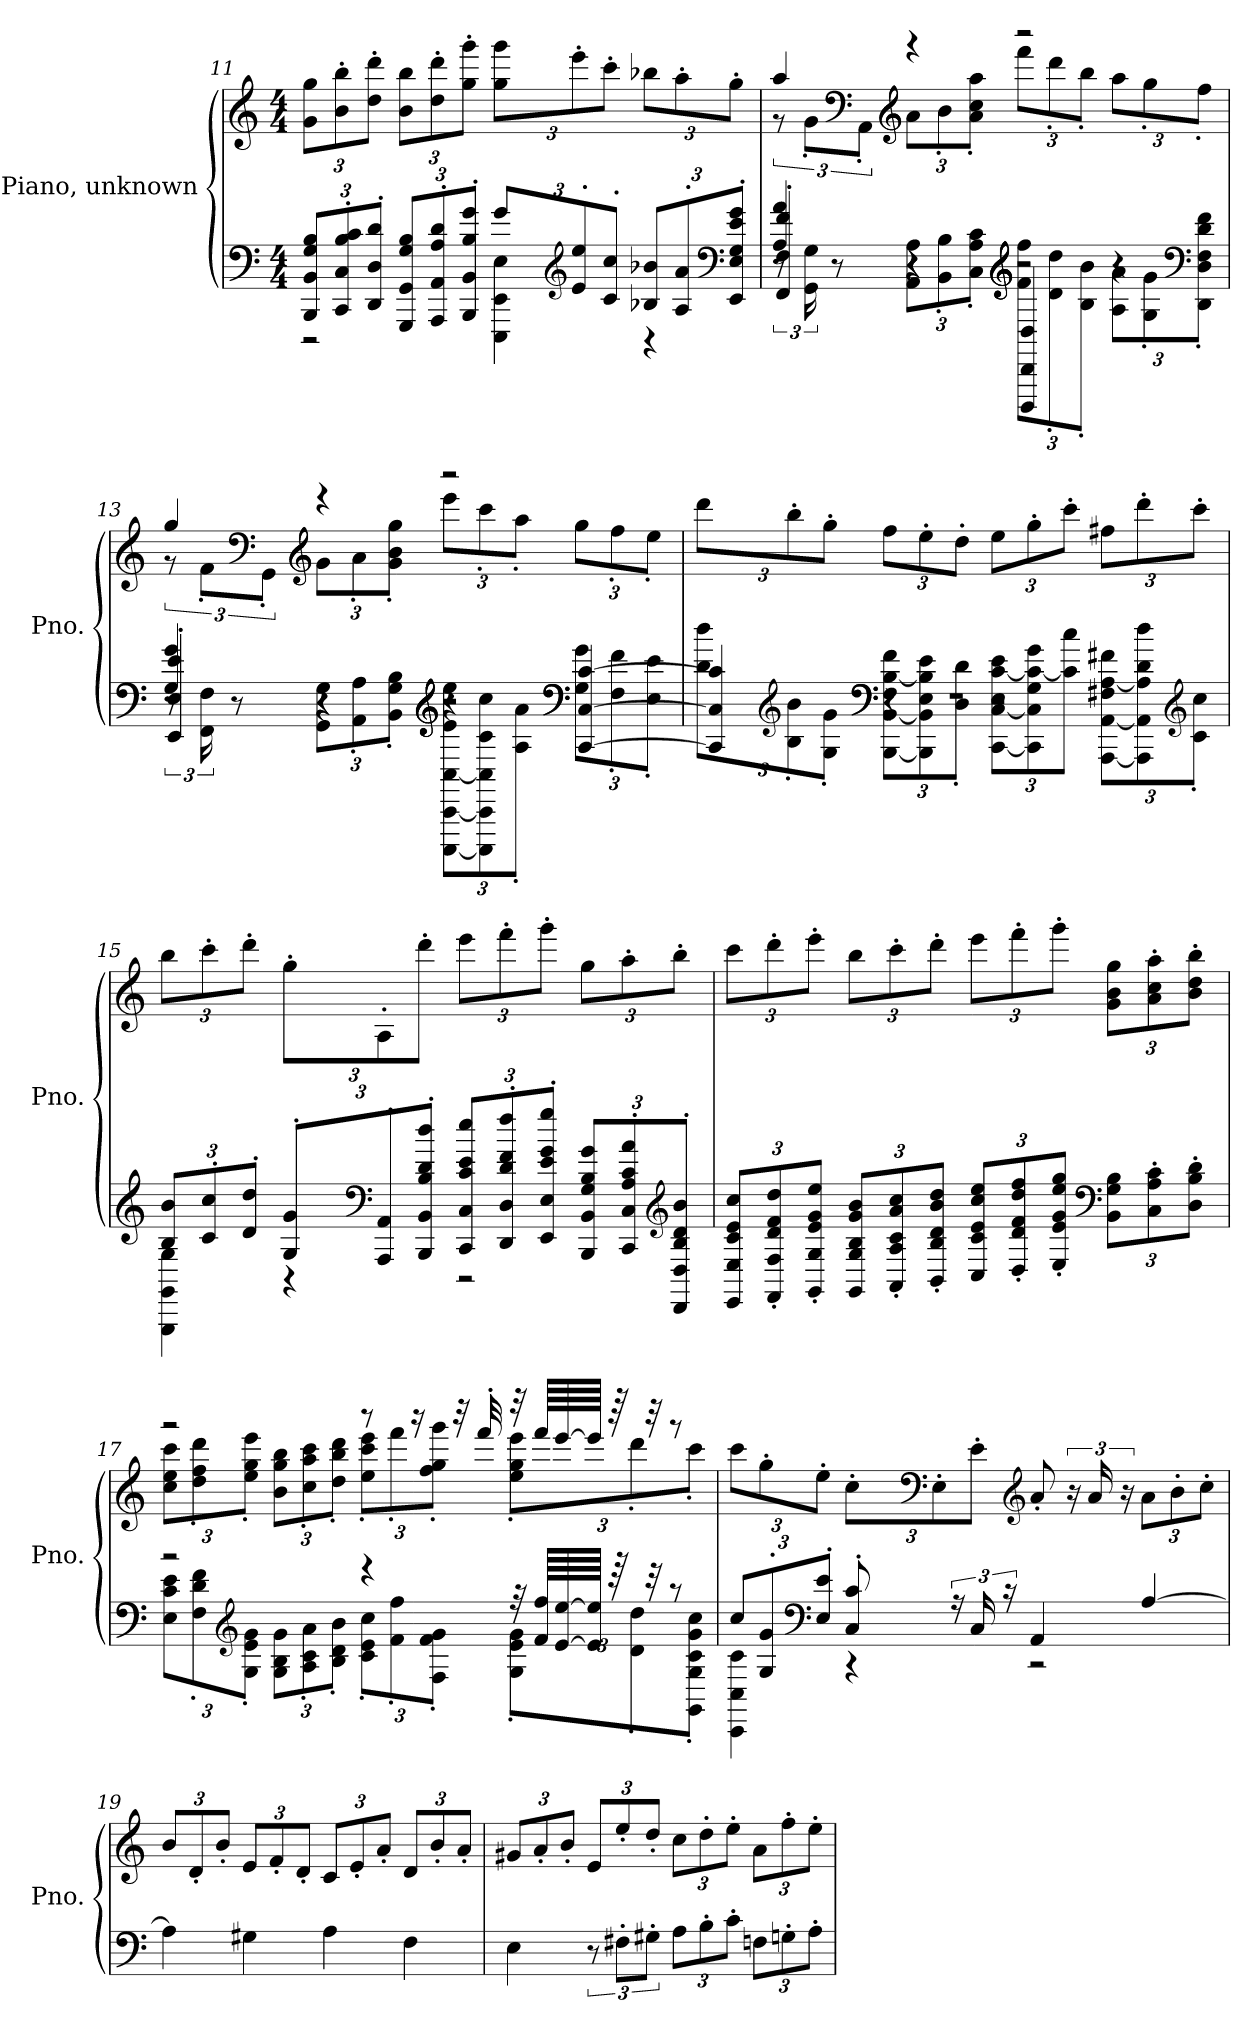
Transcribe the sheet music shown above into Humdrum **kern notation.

**kern	**kern
*part1	*part1
*staff2	*staff1
*I"Piano, unknown	*
*I'Pno.	*
*clefF4	*clefG2
*k[]	*k[]
*M4/4	*M4/4
*Xbrackettup	*Xbrackettup
=11	=11
*^	*
12BBB/ 12BB/ 12G/ 12B/L	2r	12g\ 12gg\L
12CC/' 12C/' 12B/' 12c/'	.	12b\' 12bb\'
12DD/' 12D/' 12d/'J	.	12dd\' 12ddd\'J
12GGG/ 12GG/ 12G/ 12B/L	.	12b\ 12bb\L
12AAA/' 12AA/' 12A/' 12d/'	.	12dd\' 12ddd\'
12BBB/' 12BB/' 12B/' 12g/'J	.	12gg\' 12ggg\'J
12g/L	4EEE\ 4EE\ 4E\	12gg\ 12ggg\L
*clefG2	*	*
12e/' 12ee/'	.	12eee'\
12c/' 12cc/'J	.	12ccc'\J
12B-X/ 12b-X/L	4r	12bb-X\L
12A/' 12a/'	.	12aa'\
*clefF4	*	*
12EE/' 12E/' 12G/' 12e/' 12g/'J	.	12gg'\J
!!LO:LB:g=z
=12	=12	=12
*	*	*^
*	*brackettup	*	*brackettup
*	*^	*	*
4A/ 4a/	12r	4FF/' 4F/' 4f/'	4aa/	12r
.	24GG\ 24G\	.	.	12g'\L
.	8r	.	.	.
*	*	*	*clefF4	*
.	.	.	.	12AA'\J
*	*	*	*clefG2	*
*	*Xbrackettup	*	*	*Xbrackettup
4r	12AA\ 12A\L	4r	4r	12a\L
.	12BB\' 12B\'	.	.	12b'\
.	12C\' 12A\' 12c\'J	.	.	12a\' 12cc\' 12aa\'J
*clefG2	*	*	*	*
2r	12f\ 12ff\L	4DDD/ 4DD/ 4D/	2r	12fff\L
.	12d\' 12dd\'	.	.	12ddd'\
.	12B\' 12b\'J	.	.	12bb'\J
.	12A\ 12a\L	4r	.	12aa\L
.	12G\' 12g\'	.	.	12gg'\
*clefF4	*	*	*	*
.	12DD\' 12D\' 12F\' 12d\' 12f\'J	.	.	12ff'\J
=13	=13	=13	=13	=13
*	*brackettup	*	*	*brackettup
4G/ 4g/	12r	4EE/' 4E/' 4e/'	4gg/	12r
.	24FF\ 24F\	.	.	12f'\L
.	8r	.	.	.
*	*	*	*clefF4	*
.	.	.	.	12GG'\J
*	*	*	*clefG2	*
*	*Xbrackettup	*	*	*Xbrackettup
4r	12GG\ 12G\L	4r	4r	12g\L
.	12AA\' 12A\'	.	.	12a'\
.	12BB\' 12G\' 12B\'J	.	.	12g\' 12b\' 12gg\'J
*clefG2	*	*	*	*
2r	[12CCC\ [12CC\ [12C\ 12e\ 12ee\L	4r	2r	12eee\L
.	12CCC\] 12CC\] 12C\] 12c\ 12cc\	.	.	12ccc'\
.	12A\' 12a\'J	.	.	12aa'\J
*clefF4	*	*	*	*
.	12G\ 12g\L	[4CC/ [4C/ [4c/	.	12gg\L
.	12F\' 12f\'	.	.	12ff'\
.	12E\' 12e\'J	.	.	12ee'\J
*	*	*	*v	*v
!!LO:LB:g=z
=14	=14	=14	=14
1r	12d\ 12dd\L	4CC/] 4C/] 4c/]	12ddd\L
*clefG2	*	*	*
.	12B\' 12b\'	.	12bb'\
.	12G\' 12g\'J	.	12gg'\J
*clefF4	*	*	*
.	[12BBB\ [12BB\ 12F\ [12B\ 12f\L	4r	12ff\L
.	12BBB\] 12BB\] 12E\ 12B\] 12e\	.	12ee'\
.	12D\' 12d\'J	.	12dd'\J
.	[12CC\ [12C\ 12E\ [12c\ 12e\L	2r	12ee\L
.	12CC\] 12C\] 12G\ 12c\_ 12g\	.	12gg'\
.	12c\] 12cc\J	.	12ccc'\J
.	[12AAA\ [12AA\ 12F#X\ [12A\ 12f#X\L	.	12ff#X\L
.	12AAA\] 12AA\] 12A\] 12d\ 12dd\	.	12ddd'\
*clefG2	*	*	*
.	12c\' 12cc\'J	.	12ccc'\J
*	*v	*v	*
=15	=15	=15
12B/ 12b/L	4GGG\ 4GG\ 4G\	12bb\L
12c/' 12cc/'	.	12ccc'\
12d/' 12dd/'J	.	12ddd'\J
12G/' 12g/'L	4r	12gg'\L
*clefF4	*	*
12AAA/' 12AA/'	.	12A'\
12BBB/' 12BB/' 12B/' 12d/' 12dd/'J	.	12ddd'\J
12CC/ 12C/ 12c/ 12e/ 12ee/L	2r	12eee\L
12DD/' 12D/' 12d/' 12f/' 12ff/'	.	12fff'\
12EE/' 12E/' 12e/' 12g/' 12gg/'J	.	12ggg'\J
12BBB/ 12BB/ 12G/ 12B/ 12g/L	.	12gg\L
12CC/' 12C/' 12A/' 12c/' 12a/'	.	12aa'\
*clefG2	*	*
12DD/' 12D/' 12B/' 12d/' 12b/'J	.	12bb'\J
*v	*v	*
!!LO:LB:g=z
=16	=16
12EE/ 12E/ 12c/ 12e/ 12cc/L	12ccc\L
12FF/' 12F/' 12d/' 12f/' 12dd/'	12ddd'\
12GG/' 12G/' 12e/' 12g/' 12ee/'J	12eee'\J
12GG/ 12G/ 12B/ 12g/ 12b/L	12bb\L
12AA/' 12A/' 12c/' 12a/' 12cc/'	12ccc'\
12BB/' 12B/' 12d/' 12b/' 12dd/'J	12ddd'\J
12C/ 12c/ 12e/ 12cc/ 12ee/L	12eee\L
12D/' 12d/' 12f/' 12dd/' 12ff/'	12fff'\
12E/' 12e/' 12g/' 12ee/' 12gg/'J	12ggg'\J
*clefF4	*
12BB\ 12G\ 12B\L	12g\ 12b\ 12gg\L
12C\' 12A\' 12c\'	12a\' 12cc\' 12aa\'
12D\' 12B\' 12d\'J	12b\' 12dd\' 12bb\'J
=17	=17
*^	*^
2r	12E\ 12c\ 12e\L	2r	12cc\ 12ee\ 12ccc\L
.	12F\' 12d\' 12f\'	.	12dd\' 12ff\' 12ddd\'
*clefG2	*	*	*
.	12G\' 12e\' 12g\'J	.	12ee\' 12gg\' 12eee\'J
.	12G\ 12B\ 12g\L	.	12b\ 12gg\ 12bb\L
.	12A\' 12c\' 12a\'	.	12cc\' 12aa\' 12ccc\'
.	12B\' 12d\' 12b\'J	.	12dd\' 12bb\' 12ddd\'J
4r	12c\' 12e\' 12cc\'L	8r	12ee\' 12ccc\' 12eee\'L
.	12f\' 12ff\'	.	12fff'\
.	.	16r	.
.	12F\' 12f\' 12g\'J	.	12ff\' 12gg\' 12ggg\'J
.	.	32r	.
.	.	32fff'/	.
32r	12G\' 12e\' 12g\'L	32r	12ee\' 12gg\' 12eee\'L
64f/ 64ff/LLLL	.	64fff/LLLL	.
[64e/ [64ee/	.	[64eee/	.
64e/] 64ee/]JJJJ	.	64eee/JJJJ]	.
64r	.	64r	.
.	12d\' 12dd\'	.	12ddd'\
32r	.	32r	.
8r	.	8r	.
.	12GG\' 12G\' 12c\' 12g\' 12cc\'J	.	12ccc'\J
*	*	*v	*v
!!LO:LB:g=z
=18	=18	=18
12cc/L	4CC\ 4C\ 4c\	12ccc\L
12G/' 12g/'	.	12gg'\
*clefF4	*	*
12E/' 12e/'J	.	12ee'\J
8C/' 8c/'	4r	12cc'\L
*	*	*clefF4
.	.	12E'\
*brackettup	*	*
24r	.	.
24C/	.	12e'\J
24r	.	.
*	*	*clefG2
4AA/	2r	8a'/
*	*	*brackettup
.	.	24r
.	.	24a/
.	.	24r
*	*	*Xbrackettup
[4A/	.	12a\L
.	.	12b'\
.	.	12cc'\J
*v	*v	*
=19	=19
4A\]	12b/L
.	12d'/
.	12b'/J
4G#X\	12e/L
.	12f'/
.	12d'/J
4A\	12c/L
.	12e'/
.	12a'/J
4F\	12d/L
.	12b'/
.	12a'/J
!!LO:LB:g=z
=20	=20
4E\	12g#X/L
.	12a'/
.	12b'/J
12r	12e/L
12F#X'\L	12ee'/
12G#X'\J	12dd'/J
*Xbrackettup	*
12A\L	12cc\L
12B'\	12dd'\
12c'\J	12ee'\J
12Fn\L	12a\L
12Gn'\	12ff'\
12A'\J	12ee'\J
=	=
*-	*-
